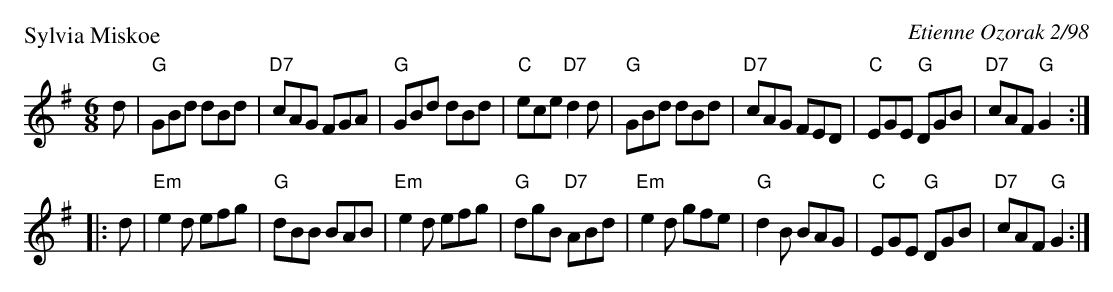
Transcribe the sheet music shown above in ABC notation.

X:1
P: Sylvia Miskoe
C: Etienne Ozorak 2/98
M: 6/8
L: 1/8
K: G
   d \
| "G"GBd dBd | "D7"cAG FGA | "G"GBd dBd | "C"ece "D7"d2d \
| "G"GBd dBd | "D7"cAG FED | "C"EGE "G"DGB | "D7"cAF "G"G2 :|
|: d \
| "Em"e2d efg | "G"dBB BAB | "Em"e2d efg | "G"dgB "D7"ABd \
| "Em"e2d gfe | "G"d2B BAG | "C"EGE "G"DGB | "D7"cAF "G"G2 :|
